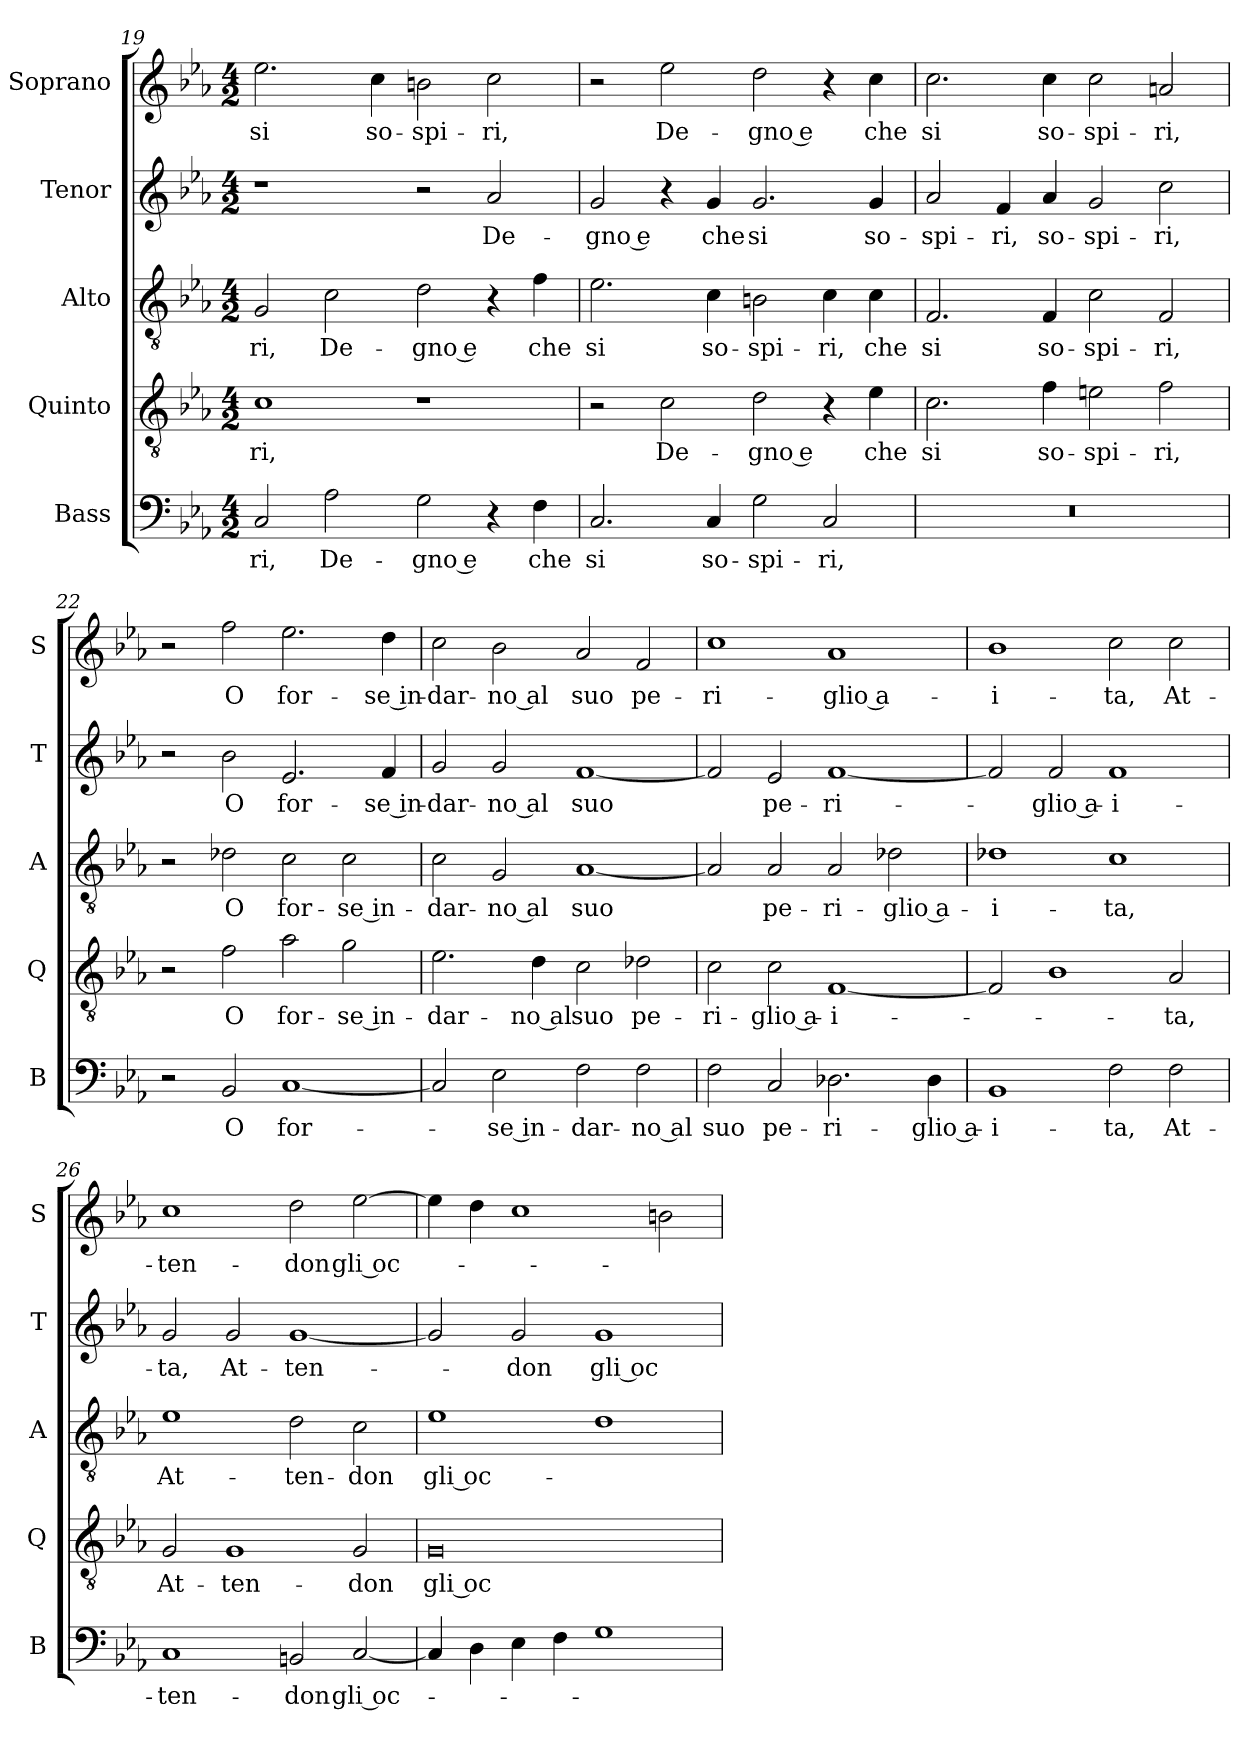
**kern	**text	**kern	**text	**kern	**text	**kern	**text	**kern	**text
*part5	*part5	*part4	*part4	*part3	*part3	*part2	*part2	*part1	*part1
*staff5	*staff5	*staff4	*staff4	*staff3	*staff3	*staff2	*staff2	*staff1	*staff1
*I"Bass	*	*I"Quinto	*	*I"Alto	*	*I"Tenor	*	*I"Soprano	*
*I'B	*	*I'Q	*	*I'A	*	*I'T	*	*I'S	*
!!LO:LB:g=z
*clefF4	*	*clefGv2	*	*clefGv2	*	*clefG2	*	*clefG2	*
*k[b-e-a-]	*	*k[b-e-a-]	*	*k[b-e-a-]	*	*k[b-e-a-]	*	*k[b-e-a-]	*
*E-:	*	*E-:	*	*E-:	*	*E-:	*	*E-:	*
*M4/2	*	*M4/2	*	*M4/2	*	*M4/2	*	*M4/2	*
=19	=19	=19	=19	=19	=19	=19	=19	=19	=19
!	!LO:LY:b	!	!LO:LY:b	!	!LO:LY:b	!	!	!	!LO:LY:b
2C/	-ri,	1c	-ri,	2G/	-ri,	1r	.	2.ee-\	si
!	!LO:LY:b	!	!	!	!LO:LY:b	!	!	!	!
2A-\	De-	.	.	2c\	De-	.	.	.	.
!	!	!	!	!	!	!	!	!	!LO:LY:b
.	.	.	.	.	.	.	.	4cc\	so-
!	!LO:LY:b	!	!	!	!LO:LY:b	!	!	!	!LO:LY:b
2G\	-gno e	1r	.	2d\	-gno e	2r	.	2bn\	-spi-
!	!	!	!	!	!	!	!LO:LY:b	!	!LO:LY:b
4r	.	.	.	4r	.	2a-/	De-	2cc\	-ri,
!	!LO:LY:b	!	!	!	!LO:LY:b	!	!	!	!
4F\	che	.	.	4f\	che	.	.	.	.
=20	=20	=20	=20	=20	=20	=20	=20	=20	=20
!	!LO:LY:b	!	!	!	!LO:LY:b	!	!LO:LY:b	!	!
2.C/	si	2r	.	2.e-\	si	2g/	-gno e	2r	.
!	!	!	!LO:LY:b	!	!	!	!	!	!LO:LY:b
.	.	2c\	De-	.	.	4r	.	2ee-\	De-
!	!LO:LY:b	!	!	!	!LO:LY:b	!	!LO:LY:b	!	!
4C/	so-	.	.	4c\	so-	4g/	che	.	.
!	!LO:LY:b	!	!LO:LY:b	!	!LO:LY:b	!	!LO:LY:b	!	!LO:LY:b
2G\	-spi-	2d\	-gno e	2Bn\	-spi-	2.g/	si	2dd\	-gno e
!	!LO:LY:b	!	!	!	!LO:LY:b	!	!	!	!
2C/	-ri,	4r	.	4c\	-ri,	.	.	4r	.
!	!	!	!LO:LY:b	!	!LO:LY:b	!	!LO:LY:b	!	!LO:LY:b
.	.	4e-\	che	4c\	che	4g/	so-	4cc\	che
=21	=21	=21	=21	=21	=21	=21	=21	=21	=21
!	!	!	!LO:LY:b	!	!LO:LY:b	!	!LO:LY:b	!	!LO:LY:b
0r	.	2.c\	si	2.F/	si	2a-/	-spi-	2.cc\	si
!	!	!	!	!	!	!	!LO:LY:b	!	!
.	.	.	.	.	.	4f/	-ri,	.	.
!	!	!	!LO:LY:b	!	!LO:LY:b	!	!LO:LY:b	!	!LO:LY:b
.	.	4f\	so-	4F/	so-	4a-/	so-	4cc\	so-
!	!	!	!LO:LY:b	!	!LO:LY:b	!	!LO:LY:b	!	!LO:LY:b
.	.	2en\	-spi-	2c\	-spi-	2g/	-spi-	2cc\	-spi-
!	!	!	!LO:LY:b	!	!LO:LY:b	!	!LO:LY:b	!	!LO:LY:b
.	.	2f\	-ri,	2F/	-ri,	2cc\	-ri,	2an/	-ri,
=22	=22	=22	=22	=22	=22	=22	=22	=22	=22
2r	.	2r	.	2r	.	2r	.	2r	.
!	!LO:LY:b	!	!LO:LY:b	!	!LO:LY:b	!	!LO:LY:b	!	!LO:LY:b
2BB-/	O	2f\	O	2d-X\	O	2b-\	O	2ff\	O
!	!LO:LY:b	!	!LO:LY:b	!	!LO:LY:b	!	!LO:LY:b	!	!LO:LY:b
[1C	for-	2a-\	for-	2c\	for-	2.e-/	for-	2.ee-\	for-
!	!	!	!LO:LY:b	!	!LO:LY:b	!	!	!	!
.	.	2g\	-se in-	2c\	-se in-	.	.	.	.
!	!	!	!	!	!	!	!LO:LY:b	!	!LO:LY:b
.	.	.	.	.	.	4f/	-se in-	4dd\	-se in-
!!LO:PB:g=z
=23	=23	=23	=23	=23	=23	=23	=23	=23	=23
!	!	!	!LO:LY:b	!	!LO:LY:b	!	!LO:LY:b	!	!LO:LY:b
2C/]	.	2.e-\	-dar-	2c\	-dar-	2g/	-dar-	2cc\	-dar-
!	!LO:LY:b	!	!	!	!LO:LY:b	!	!LO:LY:b	!	!LO:LY:b
2E-\	-se in-	.	.	2G/	-no al	2g/	-no al	2b-\	-no al
!	!	!	!LO:LY:b	!	!	!	!	!	!
.	.	4d\	-no al	.	.	.	.	.	.
!	!LO:LY:b	!	!LO:LY:b	!	!LO:LY:b	!	!LO:LY:b	!	!LO:LY:b
2F\	-dar-	2c\	suo	[1A-	suo	[1f	suo	2a-/	suo
!	!LO:LY:b	!	!LO:LY:b	!	!	!	!	!	!LO:LY:b
2F\	-no al	2d-X\	pe-	.	.	.	.	2f/	pe-
=24	=24	=24	=24	=24	=24	=24	=24	=24	=24
!	!LO:LY:b	!	!LO:LY:b	!	!	!	!	!	!LO:LY:b
2F\	suo	2c\	-ri-	2A-/]	.	2f/]	.	1cc	-ri-
!	!LO:LY:b	!	!LO:LY:b	!	!LO:LY:b	!	!LO:LY:b	!	!
2C/	pe-	2c\	-glio a-	2A-/	pe-	2e-/	pe-	.	.
!	!LO:LY:b	!	!LO:LY:b	!	!LO:LY:b	!	!LO:LY:b	!	!LO:LY:b
2.D-X\	-ri-	[1F	-i-	2A-/	-ri-	[1f	-ri-	1a-	-glio a-
!	!	!	!	!	!LO:LY:b	!	!	!	!
.	.	.	.	2d-X\	-glio a-	.	.	.	.
!	!LO:LY:b	!	!	!	!	!	!	!	!
4D-\	-glio a-	.	.	.	.	.	.	.	.
=25	=25	=25	=25	=25	=25	=25	=25	=25	=25
!	!LO:LY:b	!	!	!	!LO:LY:b	!	!	!	!LO:LY:b
1BB-	-i-	2F/]	.	1d-X	-i-	2f/]	.	1b-	-i-
!	!	!	!	!	!	!	!LO:LY:b	!	!
.	.	1B-	.	.	.	2f/	-glio a-	.	.
!	!LO:LY:b	!	!	!	!LO:LY:b	!	!LO:LY:b	!	!LO:LY:b
2F\	-ta,	.	.	1c	-ta,	1f	-i-	2cc\	-ta,
!	!LO:LY:b	!	!LO:LY:b	!	!	!	!	!	!LO:LY:b
2F\	At-	2A-/	-ta,	.	.	.	.	2cc\	At-
=26	=26	=26	=26	=26	=26	=26	=26	=26	=26
!	!LO:LY:b	!	!LO:LY:b	!	!LO:LY:b	!	!LO:LY:b	!	!LO:LY:b
1C	-ten-	2G/	At-	1e-	At-	2g/	-ta,	1cc	-ten-
!	!	!	!LO:LY:b	!	!	!	!LO:LY:b	!	!
.	.	1G	-ten-	.	.	2g/	At-	.	.
!	!LO:LY:b	!	!	!	!LO:LY:b	!	!LO:LY:b	!	!LO:LY:b
2BBn/	-don	.	.	2d\	-ten-	[1g	-ten-	2dd\	-don
!	!LO:LY:b	!	!LO:LY:b	!	!LO:LY:b	!	!	!	!LO:LY:b
[2C/	gli oc-	2G/	-don	2c\	-don	.	.	[2ee-\	gli oc-
!!LO:LB:g=z
=27	=27	=27	=27	=27	=27	=27	=27	=27	=27
!	!	!	!LO:LY:b	!	!LO:LY:b	!	!	!	!
4C/]	.	0G	gli oc-	1e-	gli oc-	2g/]	.	4ee-\]	.
4D\	.	.	.	.	.	.	.	4dd\	.
!	!	!	!	!	!	!	!LO:LY:b	!	!
4E-\	.	.	.	.	.	2g/	-don	1cc	.
4F\	.	.	.	.	.	.	.	.	.
!	!	!	!	!	!	!	!LO:LY:b	!	!
1G	.	.	.	1d	.	1g	gli oc-	.	.
.	.	.	.	.	.	.	.	2bn\	.
=	=	=	=	=	=	=	=	=	=
*-	*-	*-	*-	*-	*-	*-	*-	*-	*-
